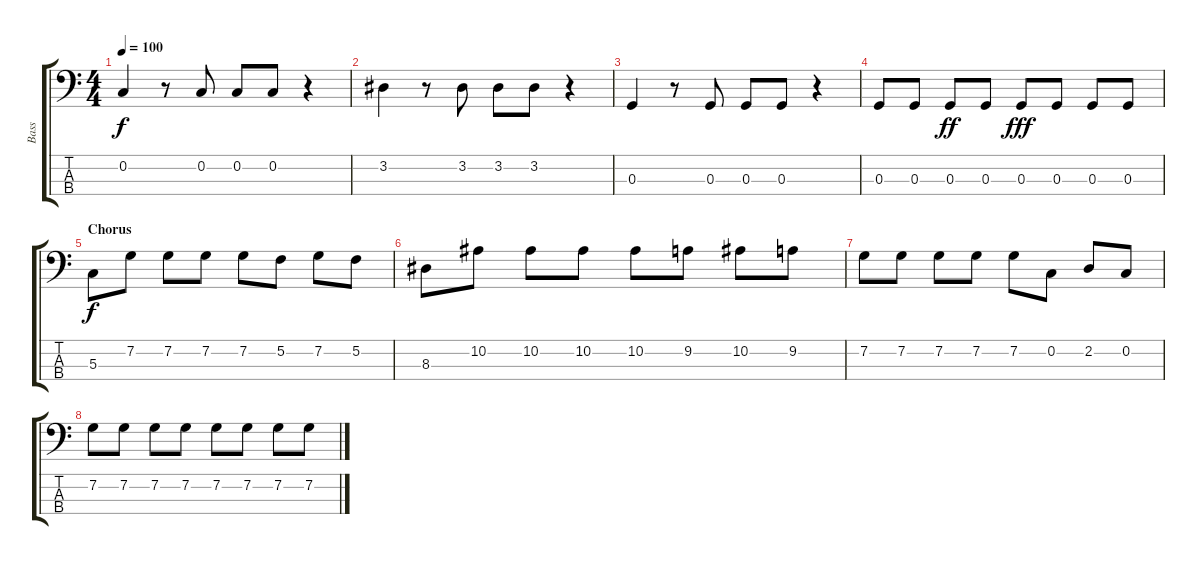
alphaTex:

\track ("Bass" "Bass") {instrument electricbassfinger}
\staff {score tabs}
\tuning (F2 C2 G1 D1) {hide}
\ts (4 4)
\tempo 100
\clef f4
\ks c
0.2.4{dy f} r.8 0.2.8 0.2.8 0.2.8 r.4 |
3.2.4 r.8 3.2.8 3.2.8 3.2.8 r.4 |
0.3.4 r.8 0.3.8 0.3.8 0.3.8 r.4 |
0.3.8 0.3.8 0.3.8{dy ff} 0.3.8 0.3.8{dy fff} 0.3.8 0.3.8 0.3.8 |
\section ("" "Chorus")
5.3.8{dy f} 7.2.8 7.2.8 7.2.8 7.2.8 5.2.8 7.2.8 5.2.8 |
8.3.8 10.2.8 10.2.8 10.2.8 10.2.8 9.2.8 10.2.8 9.2.8 |
7.2.8 7.2.8 7.2.8 7.2.8 7.2.8 0.2.8 2.2.8 0.2.8 |
7.2.8 7.2.8 7.2.8 7.2.8 7.2.8 7.2.8 7.2.8 7.2.8
